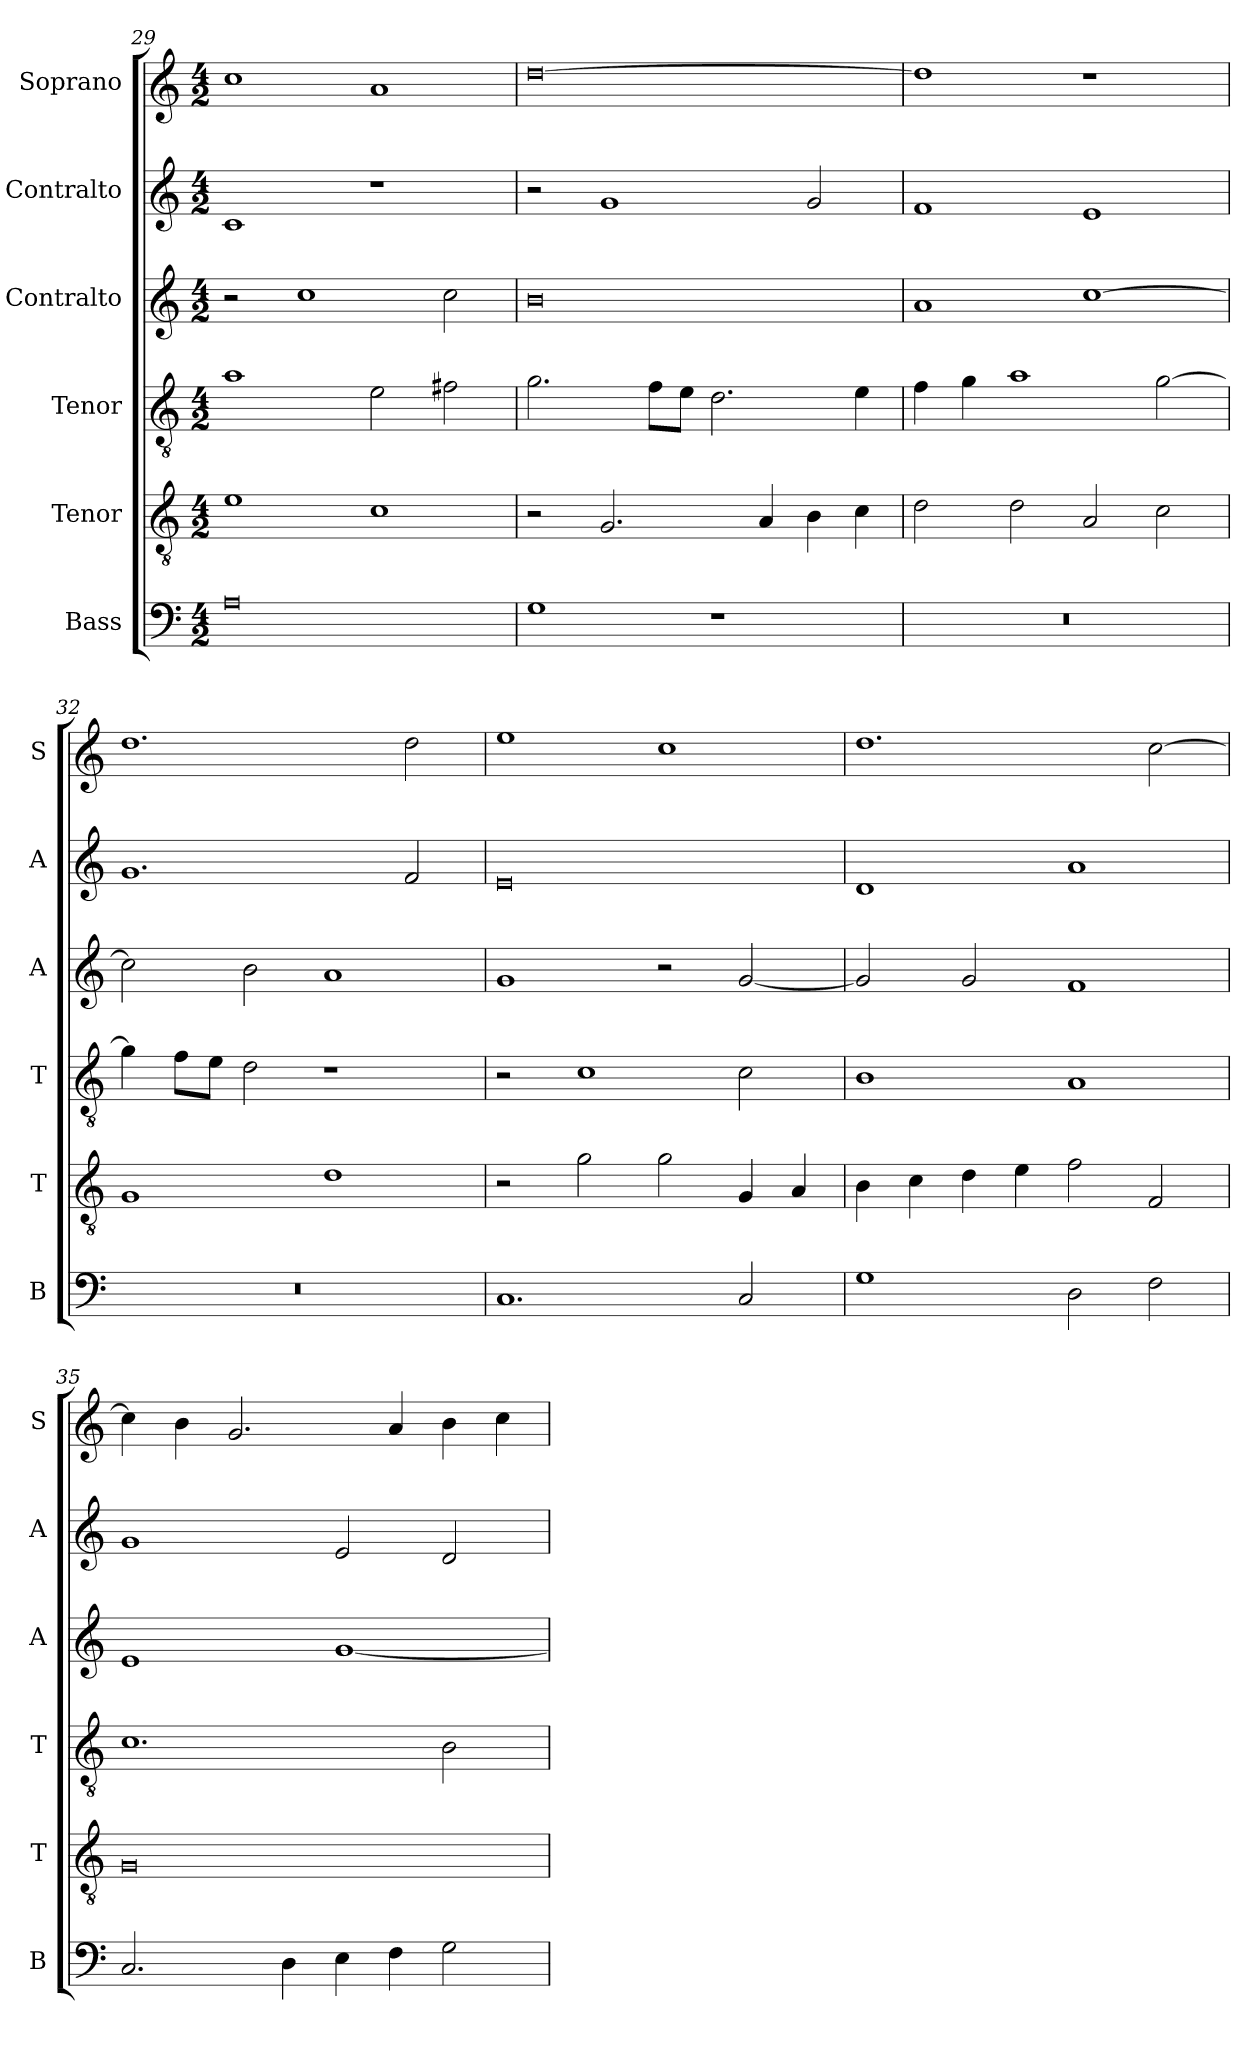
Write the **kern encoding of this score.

**kern	**kern	**kern	**kern	**kern	**kern
*part6	*part5	*part4	*part3	*part2	*part1
*staff6	*staff5	*staff4	*staff3	*staff2	*staff1
*I"Bass	*I"Tenor	*I"Tenor	*I"Contralto	*I"Contralto	*I"Soprano
*I'B	*I'T	*I'T	*I'A	*I'A	*I'S
*clefF4	*clefGv2	*clefGv2	*clefG2	*clefG2	*clefG2
*k[]	*k[]	*k[]	*k[]	*k[]	*k[]
*G:mix	*G:mix	*G:mix	*G:mix	*G:mix	*G:mix
*M4/2	*M4/2	*M4/2	*M4/2	*M4/2	*M4/2
=29	=29	=29	=29	=29	=29
0A	1e	1a	2r	1c	1cc
.	.	.	1cc	.	.
.	1c	2e	.	1r	1a
.	.	2f#X	2cc	.	.
=30	=30	=30	=30	=30	=30
1G	2r	2.g	0b	2r	[0dd
.	2.G	.	.	1g	.
.	.	8f\L	.	.	.
.	.	8e\J	.	.	.
1r	.	2.d	.	.	.
.	4A	.	.	.	.
.	4B	.	.	2g	.
.	4c	4e	.	.	.
=31	=31	=31	=31	=31	=31
0r	2d	4f	1a	1f	1dd]
.	.	4g	.	.	.
.	2d	1a	.	.	.
.	2A	.	[1cc	1e	1r
.	2c	[2g	.	.	.
=32	=32	=32	=32	=32	=32
0r	1G	4g]	2cc]	1.g	1.dd
.	.	8f\L	.	.	.
.	.	8e\J	.	.	.
.	.	2d	2b	.	.
.	1d	1r	1a	.	.
.	.	.	.	2f	2dd
=33	=33	=33	=33	=33	=33
1.C	2r	2r	1g	0e	1ee
.	2g	1c	.	.	.
.	2g	.	2r	.	1cc
2C	4G	2c	[2g	.	.
.	4A	.	.	.	.
=34	=34	=34	=34	=34	=34
1G	4B	1B	2g]	1d	1.dd
.	4c	.	.	.	.
.	4d	.	2g	.	.
.	4e	.	.	.	.
2D	2f	1A	1f	1a	.
2F	2F	.	.	.	[2cc
=35	=35	=35	=35	=35	=35
2.C	0G	1.c	1e	1g	4cc]
.	.	.	.	.	4b
.	.	.	.	.	2.g
4D	.	.	.	.	.
4E	.	.	[1g	2e	.
4F	.	.	.	.	4a
2G	.	2B	.	2d	4b
.	.	.	.	.	4cc
=	=	=	=	=	=
*-	*-	*-	*-	*-	*-
